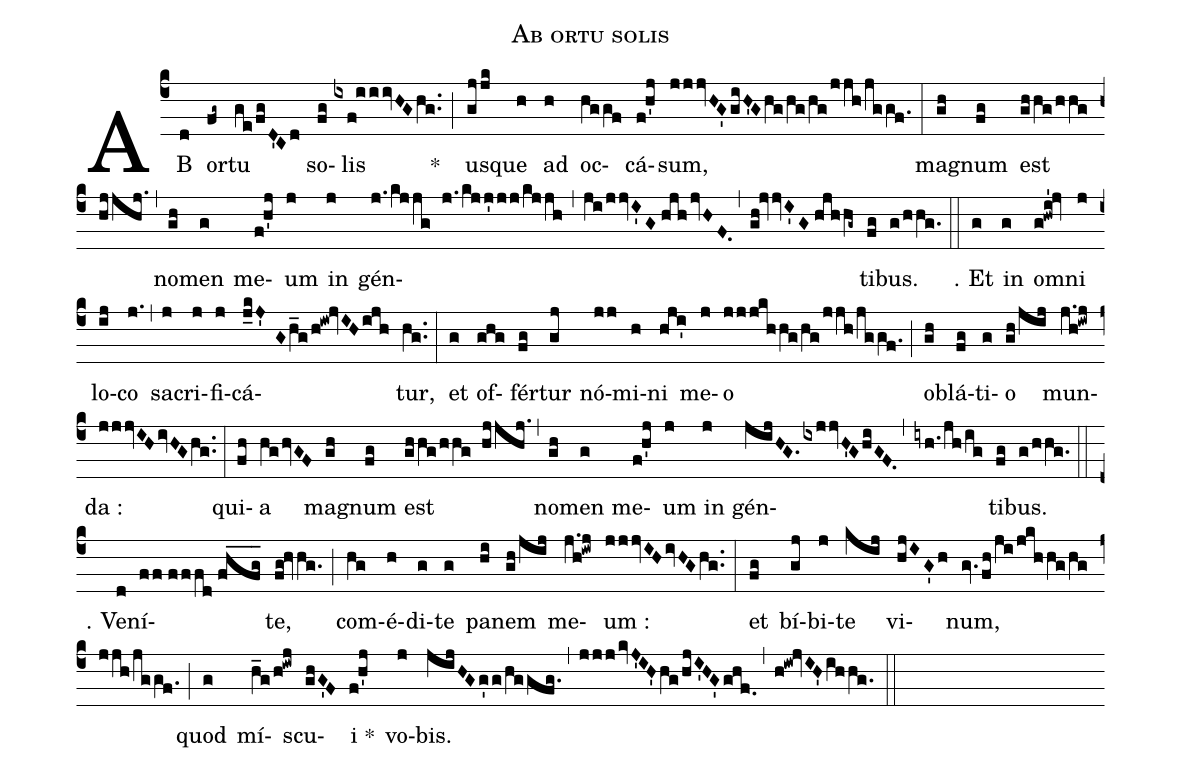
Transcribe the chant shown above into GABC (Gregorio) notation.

name:Ab ortu solis;
%%
(c4) AB(d) or(fg~)tu(ge/fgD'Cd) so(fg)lis(ixf!iiivHGhg..) *(;)
u(gjjk)sque(h) ad(h) oc(hggf)cá(f!h'j)sum,(jjjvHG'giH'G/hg/hg/hg/jjh/jggf.) (:)
ma(gh)gnum(fg) est(ghhg/hhg hjjhj.) (,)
no(gh)men(g) me(f!h'j)um(j) in(j) gén(j./kjjg j./kjj'jj/kjjh,ji/jjvI'G//hjhjvHF.,gh!jvvI'G//hjhhg~)ti(fg)bus.(g/hhg.) (::)

℣. Et(g) in(g) o(g!hwi'!jv)mni(j) lo(ij)co(j.) (,)
sa(j)cri(j)fi(j)cá(j_kJ'G/h_g/h!iw!jvIHijh)tur,(hg..) (:)
et(g) of(ghg)fér(fg)tur(gj) nó(jj)mi(h)ni(hji') me(j)o(jjjkhhg/hg/jjh/jggf.) (;)
o(gh)blá(fg)ti(g)o(gh/jij) mun(j.h!iwj)da :(jjjvIHivHGhg..) (:)
qui(fh)a(hghvGF) ma(gh)gnum(fg) est(ghhg/hhg hjjhj.) (,)
no(gh)men(g) me(f!h'j)um(j) in(j) gén(jijHG./ixjjvH'GhiGF.,iyh./jh/ig)ti(fg)bus.(g/hhg.) (::)

℣. Ve(d)ní(ff//fffd//fhfg___)te,(fg!hvhg.) (;)
com(hg)é(h)di(g)te(g) pa(hi)nem(gh/jij) me(j.h!iwj)um :(jjjvIHivHGhg..) (:)
et(fg) bí(gj)bi(j)te(kij) vi(hjIG'h)num,(gv.fh/ji/jkhhg/hg/jjh/jggf.) (;)
quod(g) mí(h_g/h!iwj)scu(ghG'F)i *(f!h'j) vo(j)bis.(jijHGg'g/hggfg.,jjjkvJ'IH'hg/hjI'HG'ghf.,h!iw!jvIH'ihhg.) (::)
